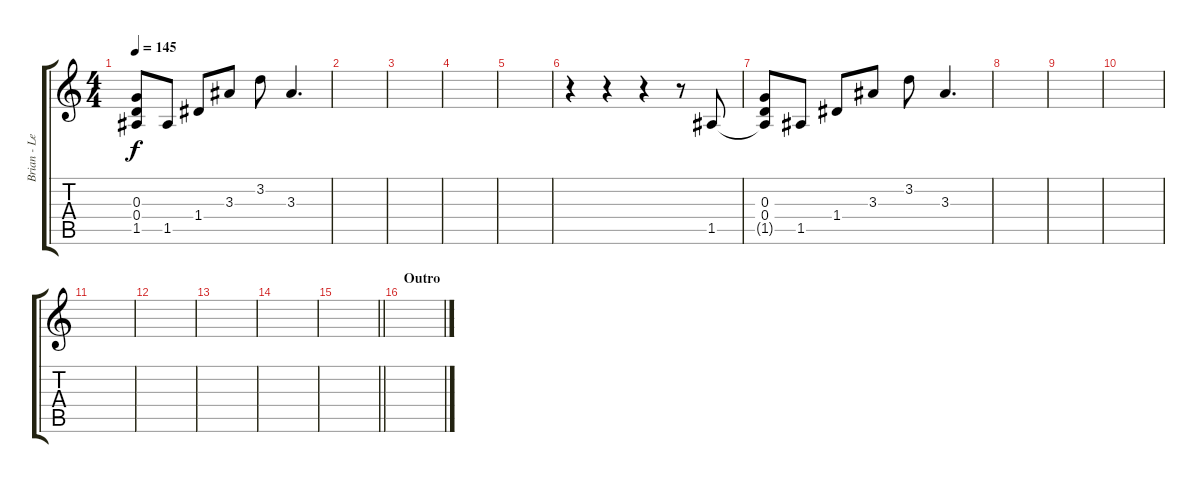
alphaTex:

\track ("Brian - Lead Guitar" "Brian - Le") {instrument electricguitarjazz}
\staff {score tabs}
\tuning (E4 B3 G3 D3 A2 E2) {hide}
\ts (4 4)
\tempo 145
\clef g2
\ks c
(0.3 0.4 1.5{t}).8{dy f} 1.5.8 1.4.8 3.3.8 3.2.8 3.3.4{d} |
|
|
|
|
r.4 r.4 r.4 r.8 1.5.8 |
(0.3 0.4 1.5{t}).8 1.5.8 1.4.8 3.3.8 3.2.8 3.3.4{d} |
|
|
|
|
|
|
|
\barLineRight lightlight
|
\section ("" "Outro")
